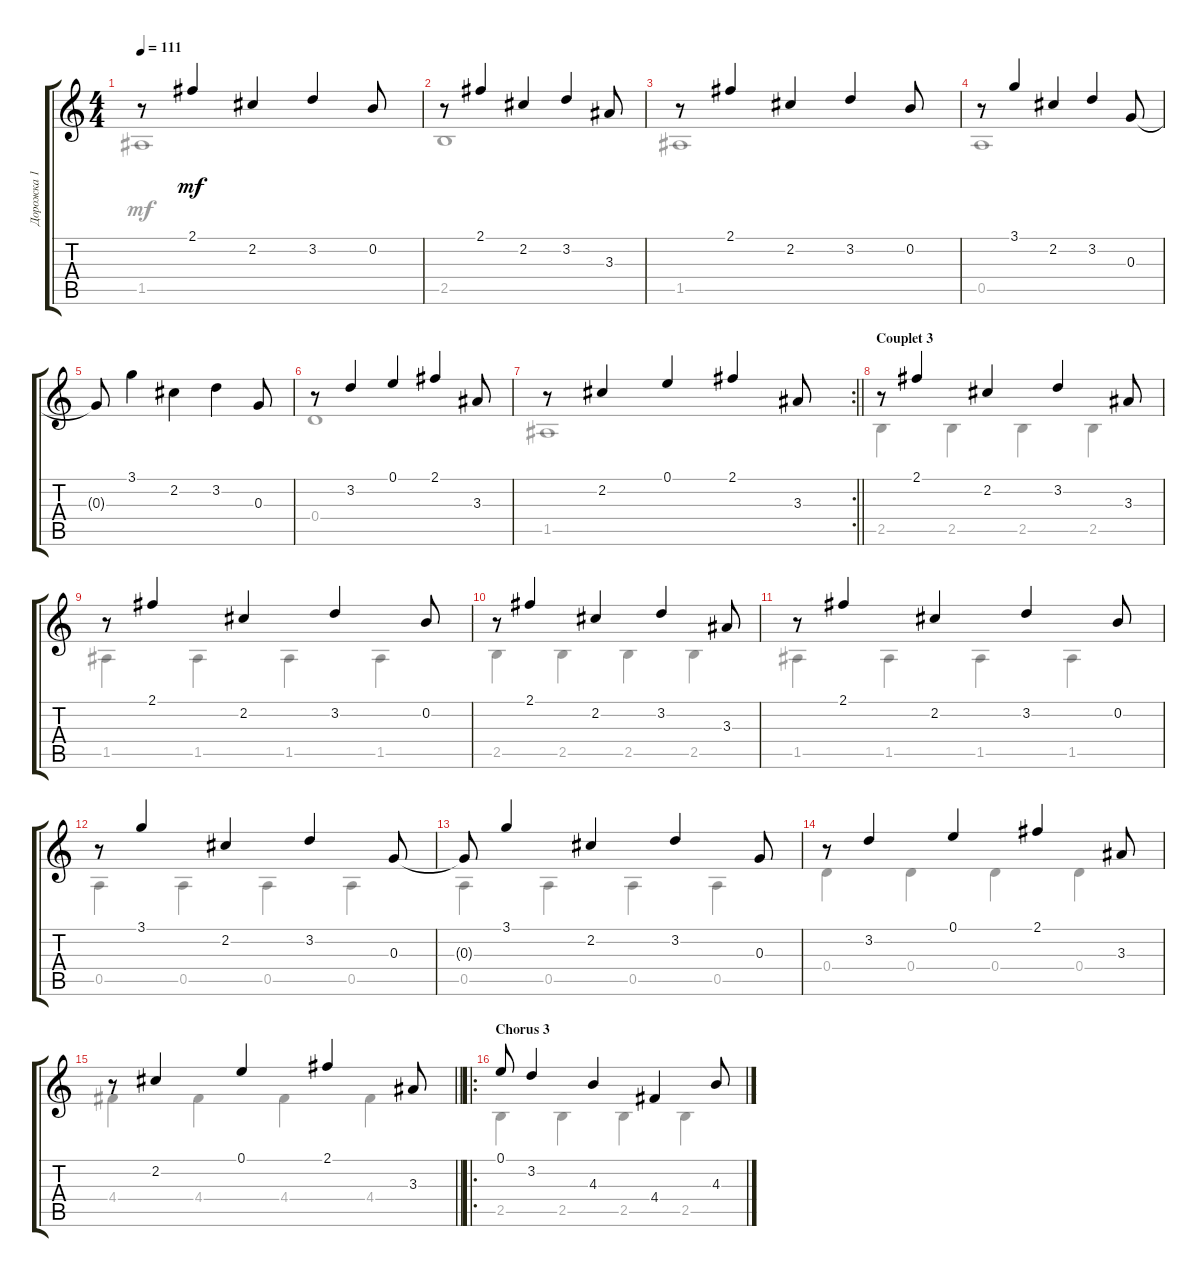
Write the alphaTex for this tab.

\track ("Дорожка 1" "Дорожка 1") {instrument acousticguitarsteel}
\staff {score tabs}
\tuning (E4 B3 G3 D3 A2 E2) {hide}
\voice
\ts (4 4)
\tempo 111
\clef g2
\ks c
r.8{dy mf} 2.1.4 2.2.4 3.2.4 0.2.8 |
r.8 2.1.4 2.2.4 3.2.4 3.3.8 |
r.8 2.1.4 2.2.4 3.2.4 0.2.8 |
r.8 3.1.4 2.2.4 3.2.4 0.3.8 |
0.3{t}.8 3.1.4 2.2.4 3.2.4 0.3.8 |
r.8 3.2.4 0.1.4 2.1.4 3.3.8 |
\rc 2
\barLineRight lightlight
r.8 2.2.4 0.1.4 2.1.4 3.3.8 |
\section ("" "Couplet 3")
r.8 2.1.4 2.2.4 3.2.4 3.3.8 |
r.8 2.1.4 2.2.4 3.2.4 0.2.8 |
r.8 2.1.4 2.2.4 3.2.4 3.3.8 |
r.8 2.1.4 2.2.4 3.2.4 0.2.8 |
r.8 3.1.4 2.2.4 3.2.4 0.3.8 |
0.3{t}.8 3.1.4 2.2.4 3.2.4 0.3.8 |
r.8 3.2.4 0.1.4 2.1.4 3.3.8 |
\barLineRight lightlight
r.8 2.2.4 0.1.4 2.1.4 3.3.8 |
\ro
\section ("" "Chorus 3")
0.1.8 3.2.4 4.3.4 4.4.4 4.3.8
\voice
\clef g2
\ottava regular
\simile none
\ks c
1.5.1{dy mf} |
2.5.1 |
1.5.1 |
0.5.1 |
|
0.4.1 |
\barLineRight lightlight
1.5.1 |
2.5.4 2.5.4 2.5.4 2.5.4 |
1.5.4 1.5.4 1.5.4 1.5.4 |
2.5.4 2.5.4 2.5.4 2.5.4 |
1.5.4 1.5.4 1.5.4 1.5.4 |
0.5.4 0.5.4 0.5.4 0.5.4 |
0.5.4 0.5.4 0.5.4 0.5.4 |
0.4.4 0.4.4 0.4.4 0.4.4 |
\barLineRight lightlight
4.4.4 4.4.4 4.4.4 4.4.4 |
2.5.4 2.5.4 2.5.4 2.5.4
